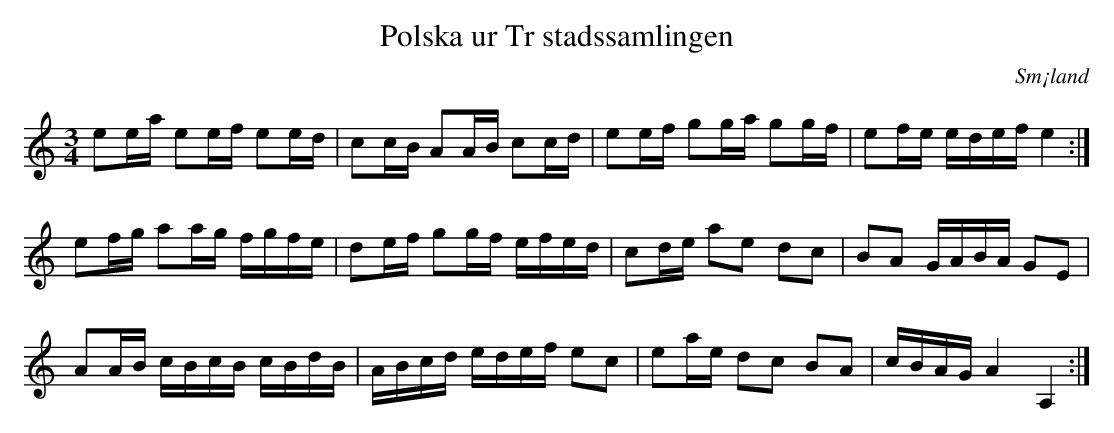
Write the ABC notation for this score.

X:1
T:Polska ur Tr stadssamlingen
O:Sm¡land
M:3/4
L:1/8
K:Am
ee/2a/2 ee/2f/2 ee/2d/2|cc/2B/2 AA/2B/2 cc/2d/2|ee/2f/2 gg/2a/2 gg/2f/2|ef/2e/2 e/2d/2e/2f/2 e2:|
ef/2g/2 aa/2g/2 f/2g/2f/2e/2|de/2f/2 gg/2f/2 e/2f/2e/2d/2|cd/2e/2 ae dc|BA G/2A/2B/2A/2 GE|
AA/2B/2 c/2B/2c/2B/2 c/2B/2d/2B/2|A/2B/2c/2d/2 e/2d/2e/2f/2 ec|ea/2e/2 dc BA|c/2B/2A/2G/2 A2A,2:|
